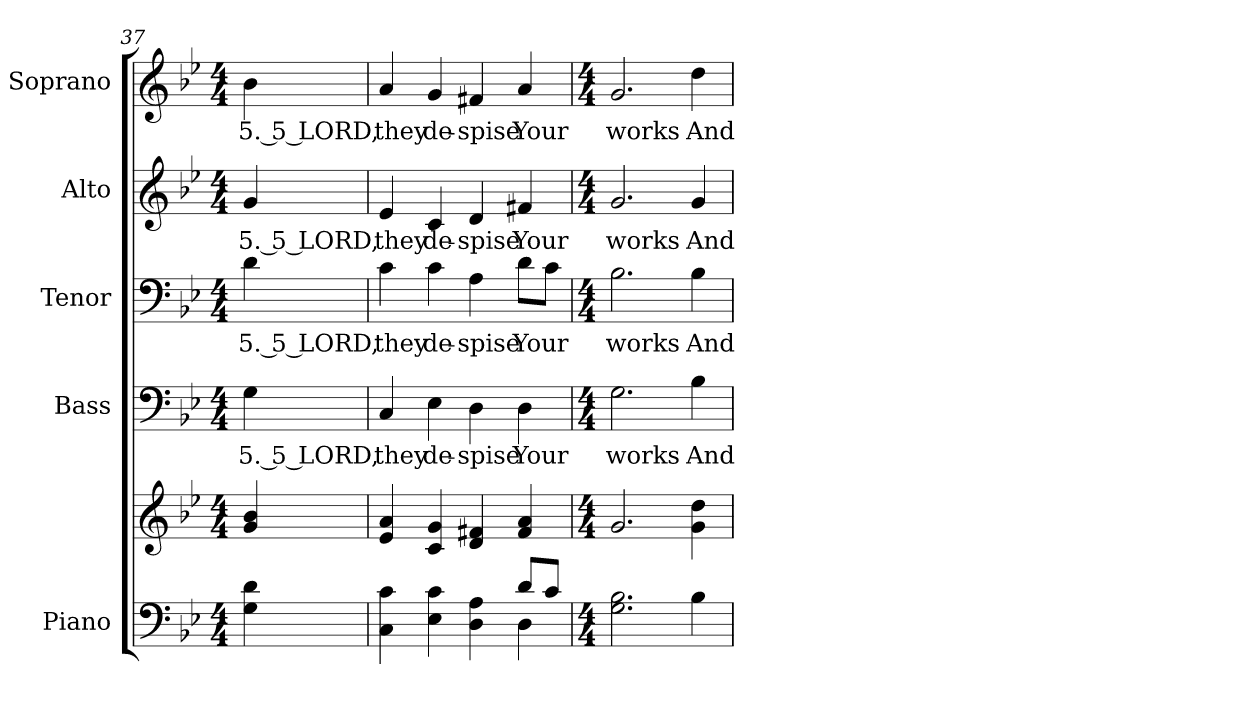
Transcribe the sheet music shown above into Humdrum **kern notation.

**kern	**kern	**kern	**text	**kern	**text	**kern	**text	**kern	**text
*part5	*part5	*part4	*part4	*part3	*part3	*part2	*part2	*part1	*part1
*staff6	*staff5	*staff4	*staff4	*staff3	*staff3	*staff2	*staff2	*staff1	*staff1
*I"Piano	*	*I"Bass	*	*I"Tenor	*	*I"Alto	*	*I"Soprano	*
*I'Pno.	*	*I'B.	*	*I'T.	*	*I'A.	*	*I'S.	*
!!LO:PB:g=z
*clefF4	*clefG2	*clefF4	*	*clefF4	*	*clefG2	*	*clefG2	*
*k[b-e-]	*k[b-e-]	*k[b-e-]	*	*k[b-e-]	*	*k[b-e-]	*	*k[b-e-]	*
*B-:	*B-:	*B-:	*	*B-:	*	*B-:	*	*B-:	*
*M4/4	*M4/4	*M4/4	*	*M4/4	*	*M4/4	*	*M4/4	*
=37	=37	=37	=37	=37	=37	=37	=37	=37	=37
!	!	!	!LO:LY:b:color=#000000	!	!	!	!	!	!
!	!	!	!	!	!LO:LY:b:color=#000000	!	!	!	!
!	!	!	!	!	!	!	!LO:LY:b:color=#000000	!	!
!	!	!	!	!	!	!	!	!	!LO:LY:b:color=#000000
4Gi\ 4di	4gi/ 4b-i	4Gi\	5. 5 LORD,	4di\	5. 5 LORD,	4gi/	5. 5 LORD,	4b-i\	5. 5 LORD,
=38	=38	=38	=38	=38	=38	=38	=38	=38	=38
*^	*	*	*	*	*	*	*	*	*
!	!	!	!	!LO:LY:b:color=#000000	!	!	!	!	!	!
!	!	!	!	!	!	!LO:LY:b:color=#000000	!	!	!	!
!	!	!	!	!	!	!	!	!LO:LY:b:color=#000000	!	!
!	!	!	!	!	!	!	!	!	!	!LO:LY:b:color=#000000
4Ci\ 4ci	2ryy	4e-i/ 4ai	4Ci/	they	4ci\	they	4e-i/	they	4ai/	they
!	!	!	!	!LO:LY:b:color=#000000	!	!	!	!	!	!
!	!	!	!	!	!	!LO:LY:b:color=#000000	!	!	!	!
!	!	!	!	!	!	!	!	!LO:LY:b:color=#000000	!	!
!	!	!	!	!	!	!	!	!	!	!LO:LY:b:color=#000000
4E-i\ 4ci	.	4ci/ 4gi	4E-i\	de-	4ci\	de-	4ci/	de-	4gi/	de-
!	!	!	!	!LO:LY:b:color=#000000	!	!	!	!	!	!
!	!	!	!	!	!	!LO:LY:b:color=#000000	!	!	!	!
!	!	!	!	!	!	!	!	!LO:LY:b:color=#000000	!	!
!	!	!	!	!	!	!	!	!	!	!LO:LY:b:color=#000000
4Di\ 4Ai	4ryy	4di/ 4f#Xi	4Di\	-spise	4Ai\	-spise	4di/	-spise	4f#Xi/	-spise
!	!	!	!	!LO:LY:b:color=#000000	!	!	!	!	!	!
!	!	!	!	!	!	!LO:LY:b:color=#000000	!	!	!	!
!	!	!	!	!	!	!	!	!LO:LY:b:color=#000000	!	!
!	!	!	!	!	!	!	!	!	!	!LO:LY:b:color=#000000
8di/L	4Di\	4f#i/ 4ai	4Di\	Your	8di\L	Your	4f#Xi/	Your	4ai/	Your
8ci/J	.	.	.	.	8ci\J	.	.	.	.	.
*v	*v	*	*	*	*	*	*	*	*	*
=39	=39	=39	=39	=39	=39	=39	=39	=39	=39
*M4/4	*M4/4	*M4/4	*	*M4/4	*	*M4/4	*	*M4/4	*
!	!	!	!LO:LY:b:color=#000000	!	!	!	!	!	!
!	!	!	!	!	!LO:LY:b:color=#000000	!	!	!	!
!	!	!	!	!	!	!	!LO:LY:b:color=#000000	!	!
!	!	!	!	!	!	!	!	!	!LO:LY:b:color=#000000
2.Gi\ 2.B-i	2.gi/	2.Gi\	works	2.B-i\	works	2.gi/	works	2.gi/	works
!	!	!	!LO:LY:b:color=#000000	!	!	!	!	!	!
!	!	!	!	!	!LO:LY:b:color=#000000	!	!	!	!
!	!	!	!	!	!	!	!LO:LY:b:color=#000000	!	!
!	!	!	!	!	!	!	!	!	!LO:LY:b:color=#000000
4B-i\	4gi\ 4ddi	4B-i\	And	4B-i\	And	4gi/	And	4ddi\	And
=	=	=	=	=	=	=	=	=	=
*-	*-	*-	*-	*-	*-	*-	*-	*-	*-
